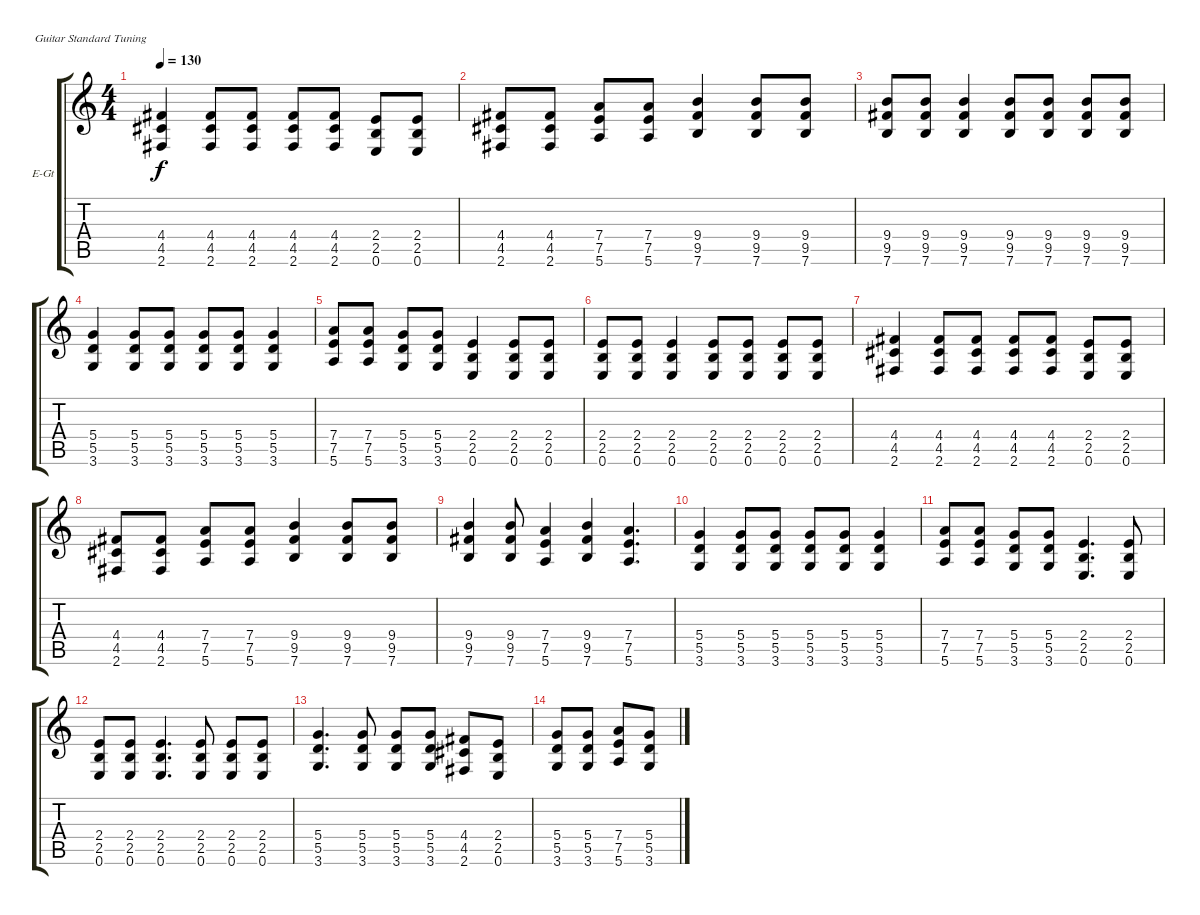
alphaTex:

\bracketExtendMode groupsimilarinstruments
\firstSystemTrackNameOrientation horizontal
\otherSystemsTrackNameOrientation horizontal
\track ("Electric Guitar" "E-Gt") {instrument distortionguitar}
\staff {score tabs}
\tuning (E4 B3 G3 D3 A2 E2)
\ts (4 4)
\tempo 130
\clef g2
\ks c
(4.5 2.6 4.4).4{dy f} (4.5 2.6 4.4).8 (4.5 2.6 4.4).8 (4.5 2.6 4.4).8 (2.6 4.5 4.4).8 (0.6 2.5 2.4).8 (0.6 2.5 2.4).8 |
(2.6 4.5 4.4).8 (2.6 4.5 4.4).8 (5.6 7.5 7.4).8 (7.5 5.6 7.4).8 (7.6 9.5 9.4).4 (7.6 9.5 9.4).8 (7.6 9.5 9.4).8 |
(7.6 9.5 9.4).8 (7.6 9.5 9.4).8 (7.6 9.5 9.4).4 (7.6 9.5 9.4).8 (7.6 9.5 9.4).8 (7.6 9.5 9.4).8 (7.6 9.5 9.4).8 |
(3.6 5.5 5.4).4 (5.5 3.6 5.4).8 (5.5 3.6 5.4).8 (5.5 3.6 5.4).8 (5.5 3.6 5.4).8 (3.6 5.5 5.4).4 |
(7.5 5.6 7.4).8 (7.5 5.6 7.4).8 (5.5 3.6 5.4).8 (5.5 3.6 5.4).8 (2.5 0.6 2.4).4 (0.6 2.5 2.4).8 (2.5 0.6 2.4).8 |
(0.6 2.5 2.4).8 (0.6 2.5 2.4).8 (2.5 0.6 2.4).4 (0.6 2.5 2.4).8 (2.5 0.6 2.4).8 (0.6 2.5 2.4).8 (0.6 2.5 2.4).8 |
(4.5 2.6 4.4).4 (4.5 2.6 4.4).8 (4.5 2.6 4.4).8 (4.5 2.6 4.4).8 (2.6 4.5 4.4).8 (0.6 2.5 2.4).8 (0.6 2.5 2.4).8 |
(2.6 4.5 4.4).8 (2.6 4.5 4.4).8 (5.6 7.5 7.4).8 (7.5 5.6 7.4).8 (7.6 9.5 9.4).4 (7.6 9.5 9.4).8 (7.6 9.5 9.4).8 |
(7.6 9.5 9.4).4 (7.6 9.5 9.4).8 (5.6 7.5 7.4).4 (7.6 9.5 9.4).4 (5.6 7.5 7.4).4{d} |
(3.6 5.5 5.4).4 (5.5 3.6 5.4).8 (5.5 3.6 5.4).8 (5.5 3.6 5.4).8 (5.5 3.6 5.4).8 (3.6 5.5 5.4).4 |
(7.5 5.6 7.4).8 (7.5 5.6 7.4).8 (5.5 3.6 5.4).8 (5.5 3.6 5.4).8 (2.5 0.6 2.4).4{d} (0.6 2.5 2.4).8 |
(2.5 0.6 2.4).8 (2.5 0.6 2.4).8 (2.5 0.6 2.4).4{d} (0.6 2.5 2.4).8 (2.5 0.6 2.4).8 (2.5 0.6 2.4).8 |
(5.4 5.5 3.6).4{d} (5.4 5.5 3.6).8 (5.4 5.5 3.6).8 (5.4 5.5 3.6).8 (4.4 4.5 2.6).8 (0.6 2.5 2.4).8 |
(5.4 5.5 3.6).8 (5.4 5.5 3.6).8 (7.5 5.6 7.4).8 (5.5 3.6 5.4).8
